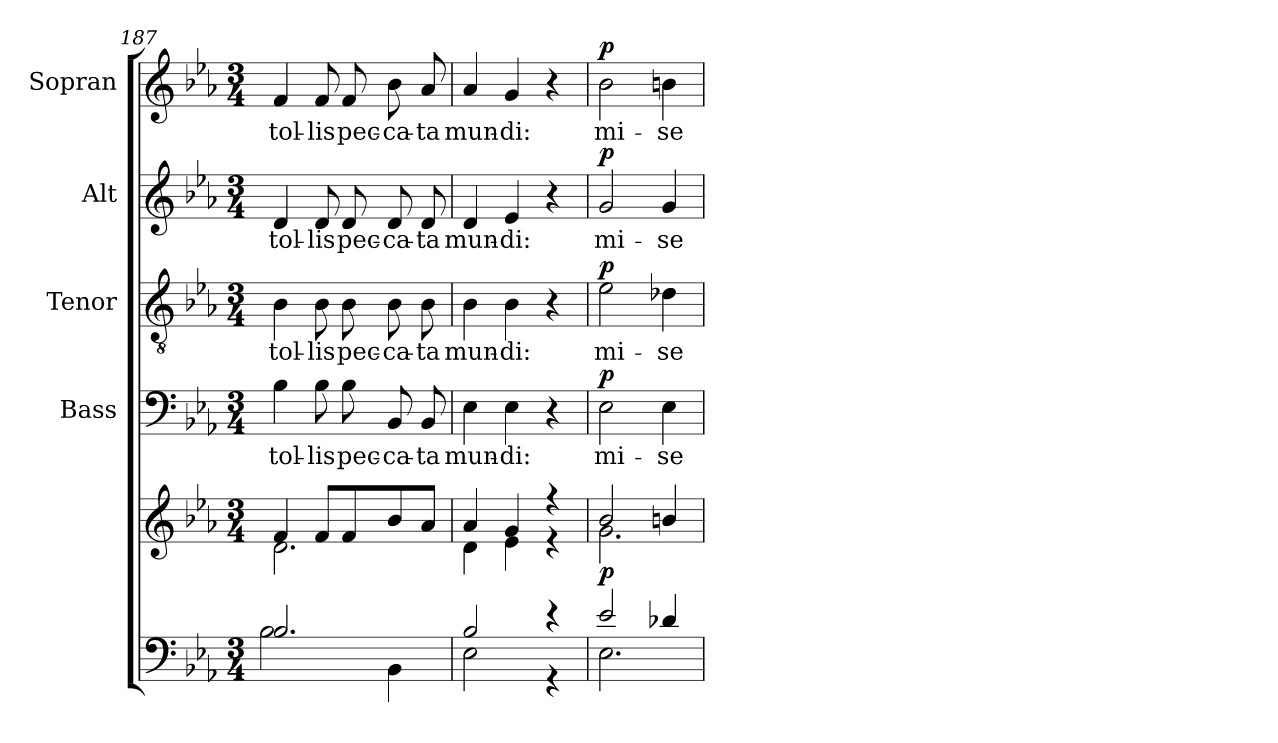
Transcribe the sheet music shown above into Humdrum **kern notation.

**kern	**kern	**dynam	**kern	**text	**dynam	**kern	**text	**dynam	**kern	**text	**dynam	**kern	**text	**dynam
*part5	*part5	*part5	*part4	*part4	*part4	*part3	*part3	*part3	*part2	*part2	*part2	*part1	*part1	*part1
*staff6	*staff5	*staff5/6	*staff4	*staff4	*staff4	*staff3	*staff3	*staff3	*staff2	*staff2	*staff2	*staff1	*staff1	*staff1
*	*	*	*I"Bass	*	*	*I"Tenor	*	*	*I"Alt	*	*	*I"Sopran	*	*
*	*	*	*I'B.	*	*	*I'T.	*	*	*I'A.	*	*	*I'S.	*	*
*clefF4	*clefG2	*	*clefF4	*	*	*clefGv2	*	*	*clefG2	*	*	*clefG2	*	*
*k[b-e-a-]	*k[b-e-a-]	*	*k[b-e-a-]	*	*	*k[b-e-a-]	*	*	*k[b-e-a-]	*	*	*k[b-e-a-]	*	*
*E-:	*E-:	*	*E-:	*	*	*E-:	*	*	*E-:	*	*	*E-:	*	*
*M3/4	*M3/4	*	*M3/4	*	*	*M3/4	*	*	*M3/4	*	*	*M3/4	*	*
=187	=187	=187	=187	=187	=187	=187	=187	=187	=187	=187	=187	=187	=187	=187
*^	*^	*	*	*	*	*	*	*	*	*	*	*	*	*
!	!	!	!	!	!	!LO:LY:b	!	!	!LO:LY:b	!	!	!LO:LY:b	!	!	!LO:LY:b	!
2.B-/	2B-\	4f/	2.d\	.	4B-\	tol-	.	4B-\	tol-	.	4d/	tol-	.	4f/	tol-	.
!	!	!	!	!	!	!LO:LY:b	!	!	!LO:LY:b	!	!	!LO:LY:b	!	!	!LO:LY:b	!
.	.	8f/L	.	.	8B-\	-lis	.	8B-\	-lis	.	8d/	-lis	.	8f/	-lis	.
!	!	!	!	!	!	!LO:LY:b	!	!	!LO:LY:b	!	!	!LO:LY:b	!	!	!LO:LY:b	!
.	.	8f/	.	.	8B-\	pec-	.	8B-\	pec-	.	8d/	pec-	.	8f/	pec-	.
!	!	!	!	!	!	!LO:LY:b	!	!	!LO:LY:b	!	!	!LO:LY:b	!	!	!LO:LY:b	!
.	4BB-\	8b-/	.	.	8BB-/	-ca-	.	8B-\	-ca-	.	8d/	-ca-	.	8b-\	-ca-	.
!	!	!	!	!	!	!LO:LY:b	!	!	!LO:LY:b	!	!	!LO:LY:b	!	!	!LO:LY:b	!
.	.	8a-/J	.	.	8BB-/	-ta	.	8B-\	-ta	.	8d/	-ta	.	8a-/	-ta	.
!!LO:LB:g=z
=188	=188	=188	=188	=188	=188	=188	=188	=188	=188	=188	=188	=188	=188	=188	=188	=188
!	!	!	!	!	!	!LO:LY:b	!	!	!LO:LY:b	!	!	!LO:LY:b	!	!	!LO:LY:b	!
2B-/	2E-\	4a-/	4d\	.	4E-\	mun-	.	4B-\	mun-	.	4d/	mun-	.	4a-/	mun-	.
!	!	!	!	!	!	!LO:LY:b	!	!	!LO:LY:b	!	!	!LO:LY:b	!	!	!LO:LY:b	!
.	.	4g/	4e-\	.	4E-\	-di:	.	4B-\	-di:	.	4e-/	-di:	.	4g/	-di:	.
4r	4r	4r	4r	.	4r	.	.	4r	.	.	4r	.	.	4r	.	.
=189	=189	=189	=189	=189	=189	=189	=189	=189	=189	=189	=189	=189	=189	=189	=189	=189
!	!	!	!	!LO:DY:b	!	!LO:LY:b	!LO:DY:a	!	!LO:LY:b	!LO:DY:a	!	!LO:LY:b	!LO:DY:a	!	!LO:LY:b	!LO:DY:a
2e-/	2.E-\	2b-/	2.g\	p	2E-\	mi-	p	2e-\	mi-	p	2g/	mi-	p	2b-\	mi-	p
!	!	!	!	!	!	!LO:LY:b	!	!	!LO:LY:b	!	!	!LO:LY:b	!	!	!LO:LY:b	!
4d-X/	.	4bn/	.	.	4E-\	-se-	.	4d-X\	-se-	.	4g/	-se-	.	4bn\	-se-	.
*v	*v	*	*	*	*	*	*	*	*	*	*	*	*	*	*	*
*	*v	*v	*	*	*	*	*	*	*	*	*	*	*	*	*
=	=	=	=	=	=	=	=	=	=	=	=	=	=	=
*-	*-	*-	*-	*-	*-	*-	*-	*-	*-	*-	*-	*-	*-	*-
